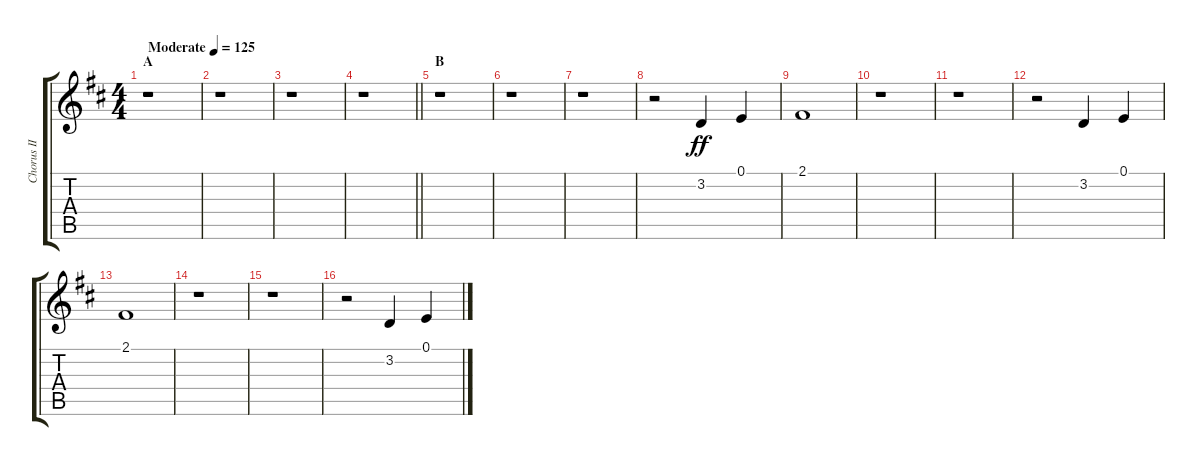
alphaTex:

\track ("Chorus II" "Chorus II") {instrument voiceoohs}
\staff {score tabs}
\tuning (E4 B3 G3 D3 A2 E2) {hide}
\ts (4 4)
\section ("" "A")
\tempo (125 "Moderate")
\clef g2
\ks d
r.1{dy ff instrument voiceoohs} |
r.1 |
r.1 |
\barLineRight lightlight
r.1 |
\section ("" "B")
r.1 |
r.1 |
r.1 |
r.2 3.2.4 0.1.4 |
2.1.1 |
r.1 |
r.1 |
r.2 3.2.4 0.1.4 |
2.1.1 |
r.1 |
r.1 |
r.2 3.2.4 0.1.4
